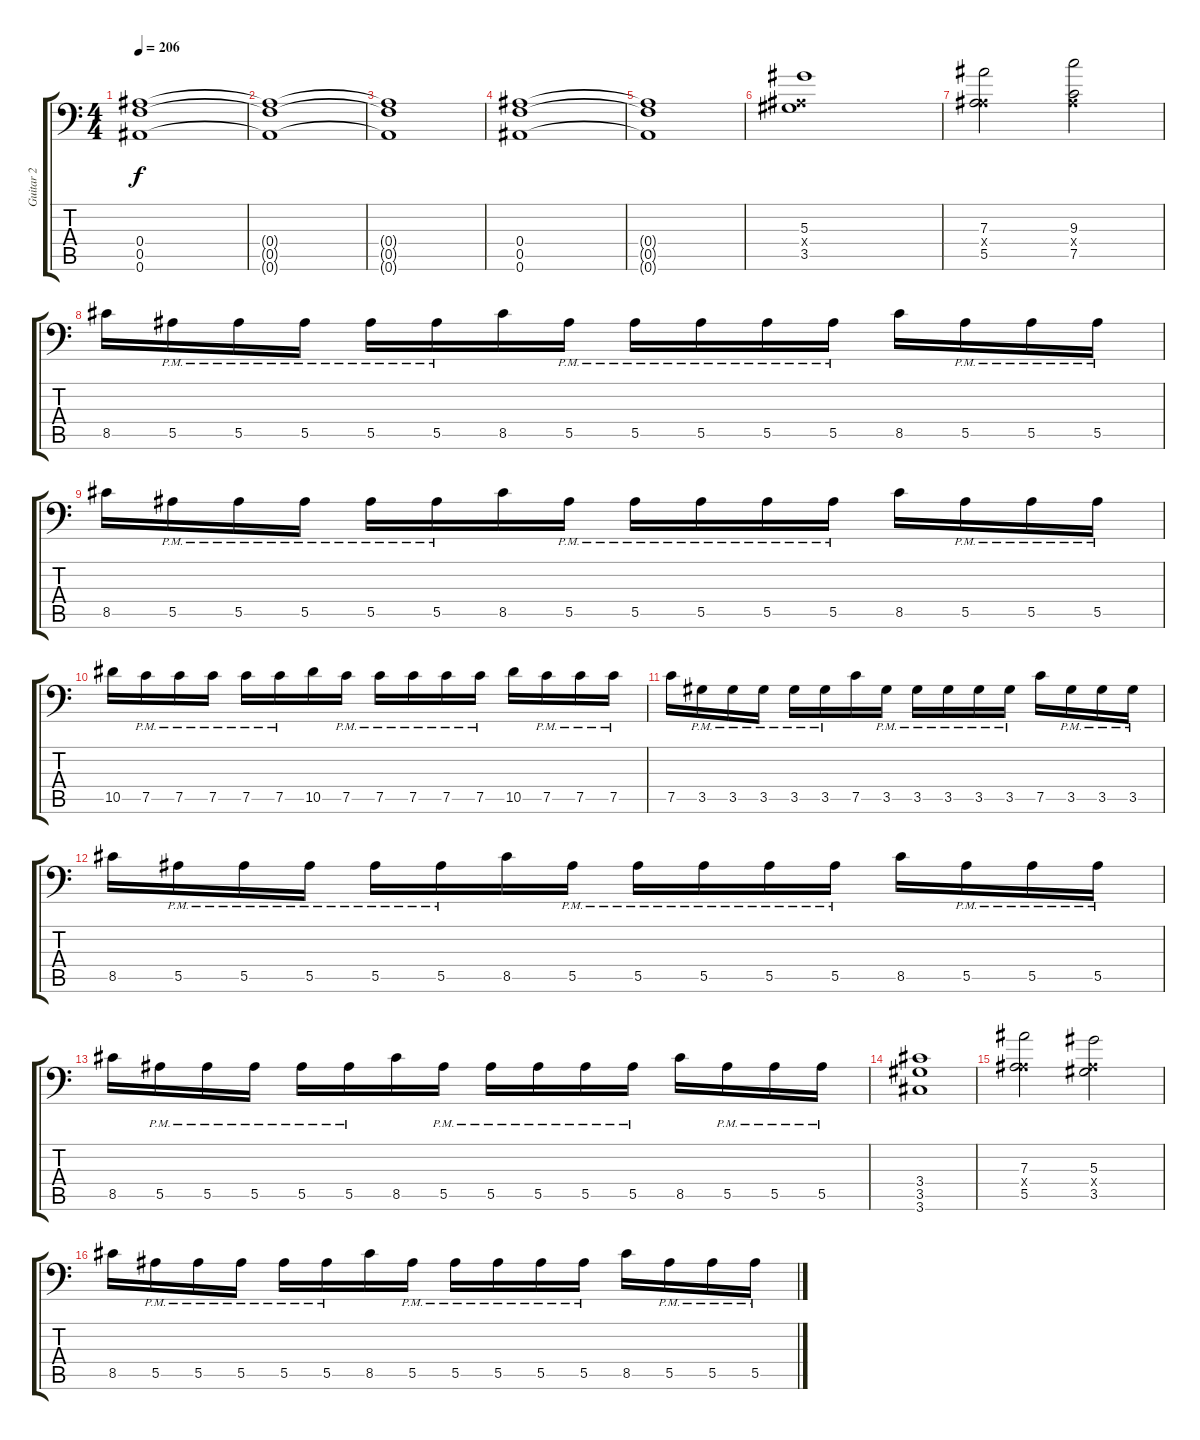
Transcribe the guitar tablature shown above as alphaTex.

\track ("Guitar 2" "Guitar 2") {instrument distortionguitar}
\staff {score tabs}
\tuning (C4 G3 Eb3 Bb2 F2 Bb1) {hide}
\ts (4 4)
\tempo 206
\clef f4
\ks c
(0.4{t} 0.5{t} 0.6{t}).1{dy f} |
(0.4{t} 0.5{t} 0.6{t}).1 |
(0.4{t} 0.5{t} 0.6{t}).1 |
(0.4 0.5 0.6).1 |
(0.4{t} 0.5{t} 0.6{t}).1 |
(5.3 0.4{x} 3.5).1 |
(7.3 0.4{x} 5.5).2 (9.3 0.4{x} 7.5).2 |
8.5.16 5.5{pm}.16 5.5{pm}.16 5.5{pm}.16 5.5{pm}.16 5.5{pm}.16 8.5.16 5.5{pm}.16 5.5{pm}.16 5.5{pm}.16 5.5{pm}.16 5.5{pm}.16 8.5.16 5.5{pm}.16 5.5{pm}.16 5.5{pm}.16 |
8.5.16 5.5{pm}.16 5.5{pm}.16 5.5{pm}.16 5.5{pm}.16 5.5{pm}.16 8.5.16 5.5{pm}.16 5.5{pm}.16 5.5{pm}.16 5.5{pm}.16 5.5{pm}.16 8.5.16 5.5{pm}.16 5.5{pm}.16 5.5{pm}.16 |
10.5.16 7.5{pm}.16 7.5{pm}.16 7.5{pm}.16 7.5{pm}.16 7.5{pm}.16 10.5.16 7.5{pm}.16 7.5{pm}.16 7.5{pm}.16 7.5{pm}.16 7.5{pm}.16 10.5.16 7.5{pm}.16 7.5{pm}.16 7.5{pm}.16 |
7.5.16 3.5{pm}.16 3.5{pm}.16 3.5{pm}.16 3.5{pm}.16 3.5{pm}.16 7.5.16 3.5{pm}.16 3.5{pm}.16 3.5{pm}.16 3.5{pm}.16 3.5{pm}.16 7.5.16 3.5{pm}.16 3.5{pm}.16 3.5{pm}.16 |
8.5.16 5.5{pm}.16 5.5{pm}.16 5.5{pm}.16 5.5{pm}.16 5.5{pm}.16 8.5.16 5.5{pm}.16 5.5{pm}.16 5.5{pm}.16 5.5{pm}.16 5.5{pm}.16 8.5.16 5.5{pm}.16 5.5{pm}.16 5.5{pm}.16 |
8.5.16 5.5{pm}.16 5.5{pm}.16 5.5{pm}.16 5.5{pm}.16 5.5{pm}.16 8.5.16 5.5{pm}.16 5.5{pm}.16 5.5{pm}.16 5.5{pm}.16 5.5{pm}.16 8.5.16 5.5{pm}.16 5.5{pm}.16 5.5{pm}.16 |
(3.4 3.5 3.6).1 |
(7.3 0.4{x} 5.5).2 (5.3 0.4{x} 3.5).2 |
8.5.16 5.5{pm}.16 5.5{pm}.16 5.5{pm}.16 5.5{pm}.16 5.5{pm}.16 8.5.16 5.5{pm}.16 5.5{pm}.16 5.5{pm}.16 5.5{pm}.16 5.5{pm}.16 8.5.16 5.5{pm}.16 5.5{pm}.16 5.5{pm}.16
